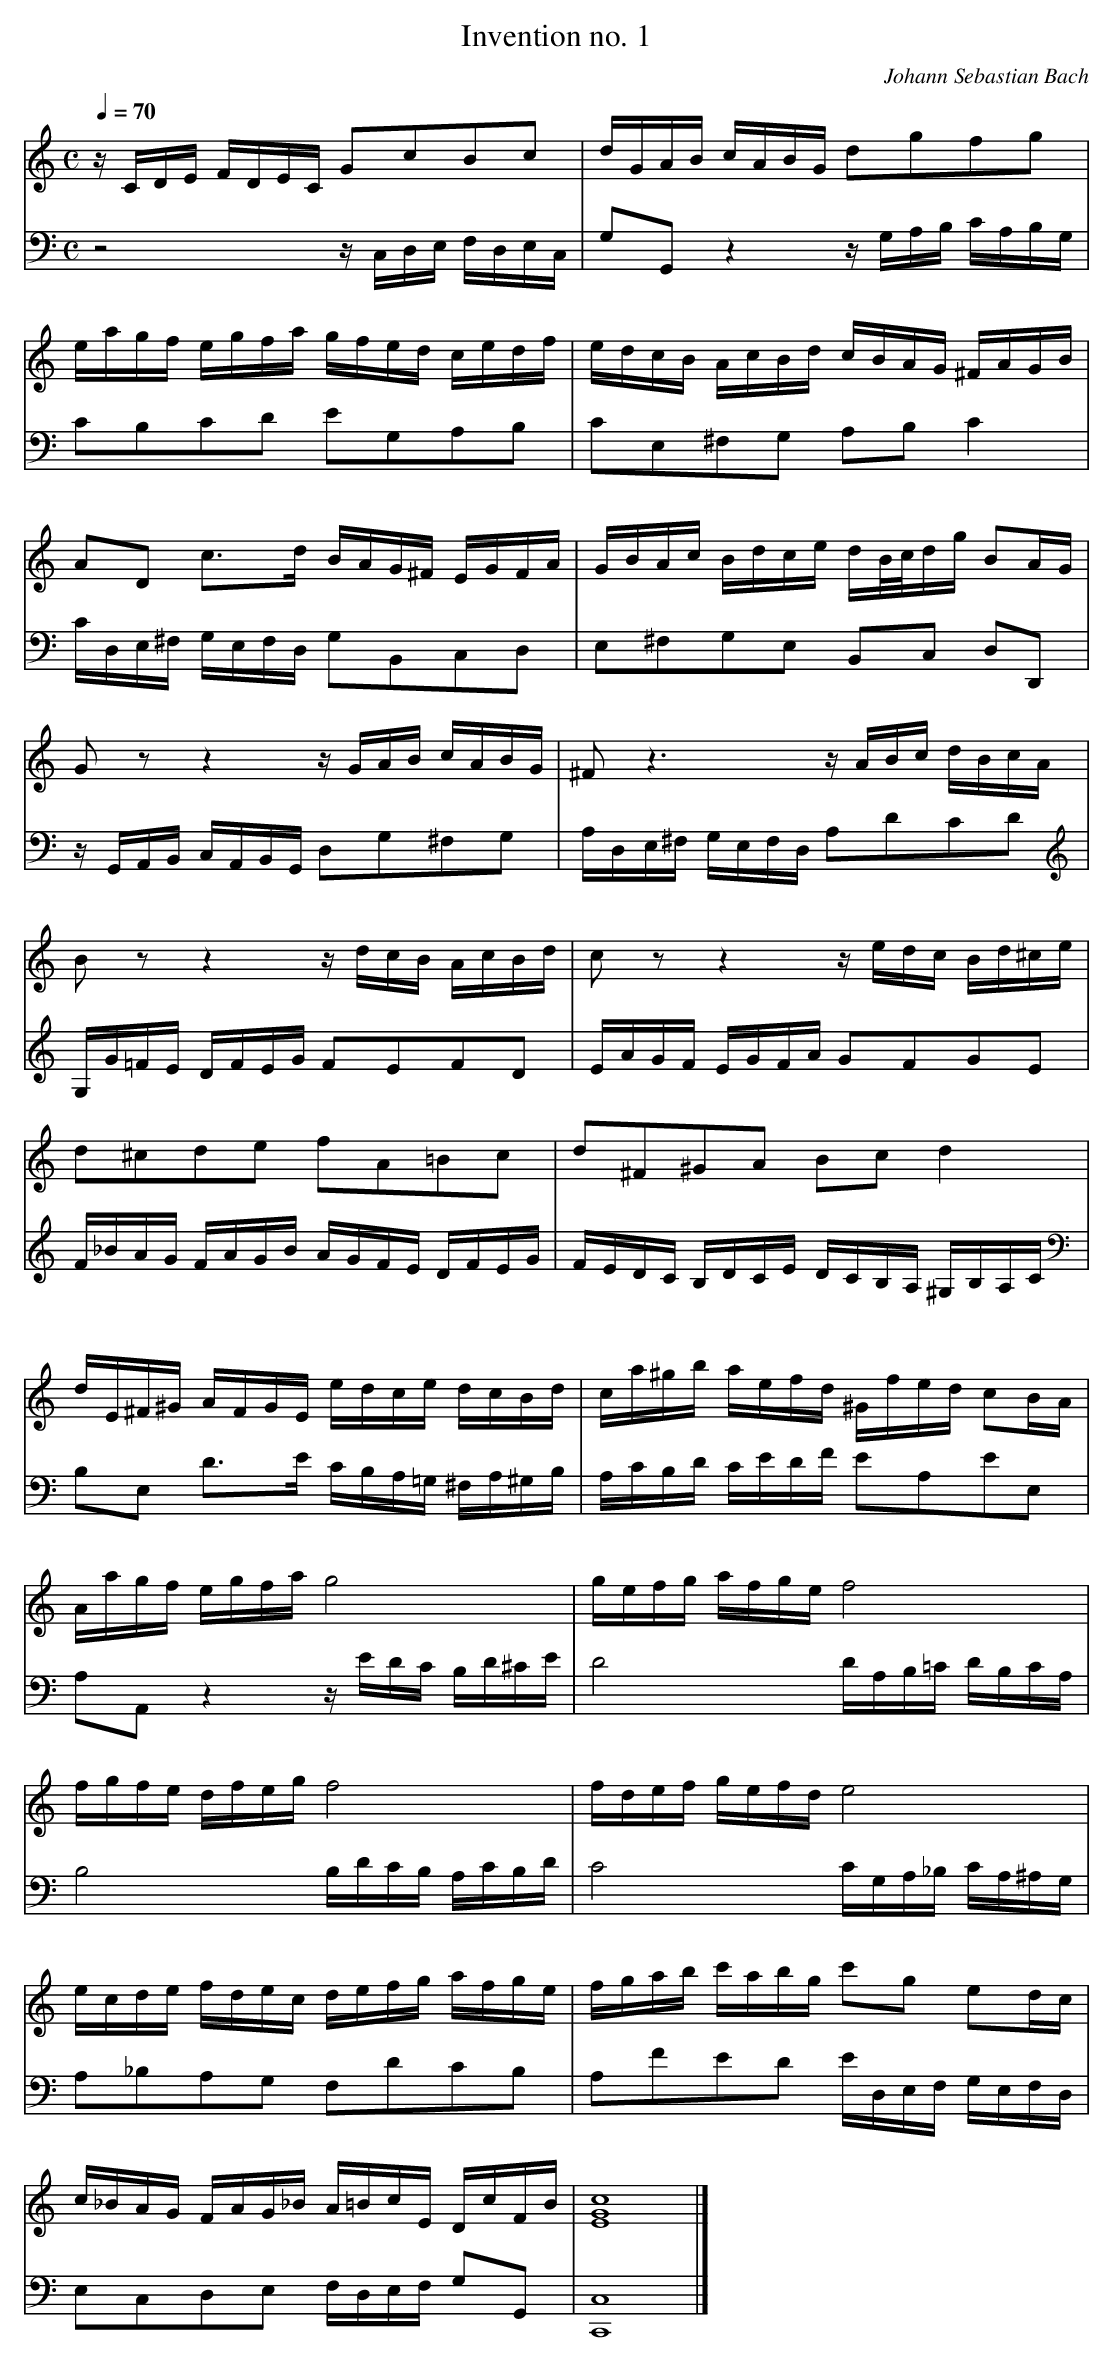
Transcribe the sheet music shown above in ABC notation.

X:1
T:Invention no. 1
C:Johann Sebastian Bach
V:1
V:2
M:C
L:1/8
Q:1/4=70
K:C
V:1
z/C/D/E/ F/D/E/C/ GcBc|d/G/A/B/ c/A/B/G/ dgfg|
V:2
z4 z/C,/D,/E,/ F,/D,/E,/C,/|G,G,, z2 z/G,/A,/B,/ C/A,/B,/G,/|
V:1
e/a/g/f/ e/g/f/a/ g/f/e/d/ c/e/d/f/|e/d/c/B/ A/c/B/d/ c/B/A/G/ ^F/A/G/B/|
V:2
CB,CD EG,A,B,|CE,^F,G, A,B,C2|
V:1
AD c3/d/ B/A/G/^F/ E/G/F/A/|G/B/A/c/ B/d/c/e/ d/B/4c/4d/g/ BA/G/|
V:2
C/D,/E,/^F,/ G,/E,/F,/D,/ G,B,,C,D,|E,^F,G,E, B,,C, D,D,,|
V:1
Gz z2 z/G/A/B/ c/A/B/G/|^Fz3 z/A/B/c/ d/B/c/A/|
V:2
z/G,,/A,,/B,,/ C,/A,,/B,,/G,,/ D,G,^F,G,|A,/D,/E,/^F,/ G,/E,/F,/D,/ A,DCD|
V:1
Bz z2 z/d/c/B/ A/c/B/d/|cz z2 z/e/d/c/ B/d/^c/e/|
V:2
G,/G/=F/E/ D/F/E/G/ FEFD|E/A/G/F/ E/G/F/A/ GFGE|
V:1
d^cde fA=Bc|d^F^GA Bcd2|
V:2
F/_B/A/G/ F/A/G/B/ A/G/F/E/ D/F/E/G/|F/E/D/C/ B,/D/C/E/ D/C/B,/A,/ ^G,/B,/A,/C/|
V:1
d/E/^F/^G/ A/F/G/E/ e/d/c/e/ d/c/B/d/|c/a/^g/b/ a/e/f/d/ ^G/f/e/d/ cB/A/|
V:2
B,E, D3/E/ C/B,/A,/=G,/ ^F,/A,/^G,/B,/|A,/C/B,/D/ C/E/D/F/ EA,EE,|
V:1
A/a/g/f/ e/g/f/a/ g4|g/e/f/g/ a/f/g/e/ f4|
V:2
A,A,, z2 z/E/D/C/ B,/D/^C/E/|D4 D/A,/B,/=C/ D/B,/C/A,/|
V:1
f/g/f/e/ d/f/e/g/ f4|f/d/e/f/ g/e/f/d/ e4|
V:2
B,4 B,/D/C/B,/ A,/C/B,/D/|C4 C/G,/A,/_B,/ C/A,/^A,/G,/|
V:1
e/c/d/e/ f/d/e/c/ d/e/f/g/ a/f/g/e/|f/g/a/b/ c'/a/b/g/ c'g ed/c/|
V:2
A,_B,A,G, F,DCB,|A,FED E/D,/E,/F,/ G,/E,/F,/D,/|
V:1
c/_B/A/G/ F/A/G/_B/ A/=B/c/E/ D/c/F/B/|[c8G8E8]|]
V:2
E,C,D,E, F,/D,/E,/F,/ G,G,,|[C,8C,,8]|]
